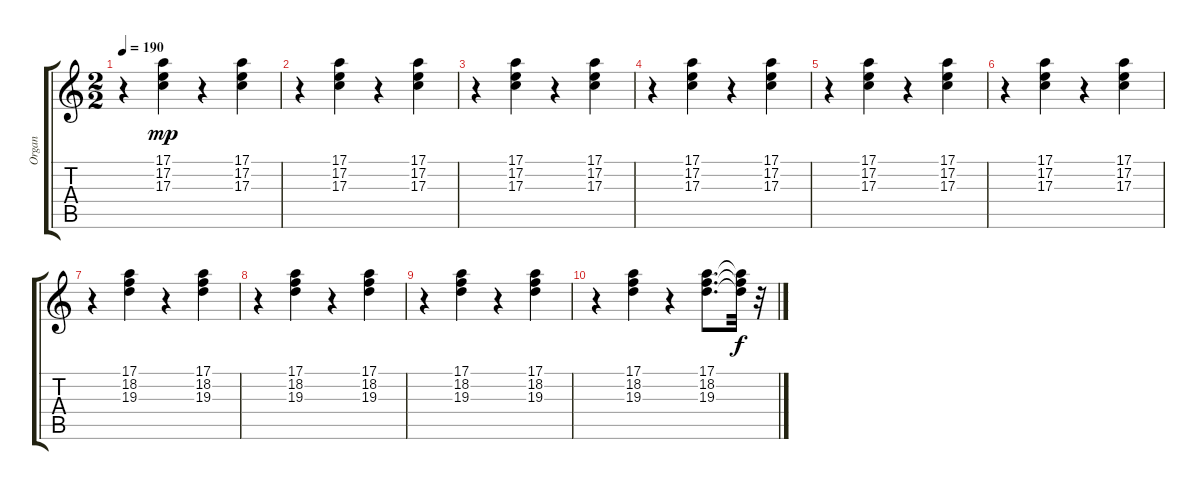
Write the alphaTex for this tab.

\track ("Organ" "Organ") {instrument rockorgan}
\staff {score tabs}
\tuning (E4 B3 G3 D3 A2 E2) {hide}
\ts (2 2)
\tempo 190
\clef g2
\ks c
r.4{dy mp} (17.1 17.2 17.3).4 r.4 (17.1 17.2 17.3).4 |
r.4 (17.1 17.2 17.3).4 r.4 (17.1 17.2 17.3).4 |
r.4 (17.1 17.2 17.3).4 r.4 (17.1 17.2 17.3).4 |
r.4 (17.1 17.2 17.3).4 r.4 (17.1 17.2 17.3).4 |
r.4 (17.1 17.2 17.3).4 r.4 (17.1 17.2 17.3).4 |
r.4 (17.1 17.2 17.3).4 r.4 (17.1 17.2 17.3).4 |
r.4 (17.1 18.2 19.3).4 r.4 (17.1 18.2 19.3).4 |
r.4 (17.1 18.2 19.3).4 r.4 (17.1 18.2 19.3).4 |
r.4 (17.1 18.2 19.3).4 r.4 (17.1 18.2 19.3).4 |
r.4 (17.1 18.2 19.3).4 r.4 (17.1 18.2 19.3).8{d} (17.1{t} 18.2{t} 19.3{t}).32{dy f} r.32
